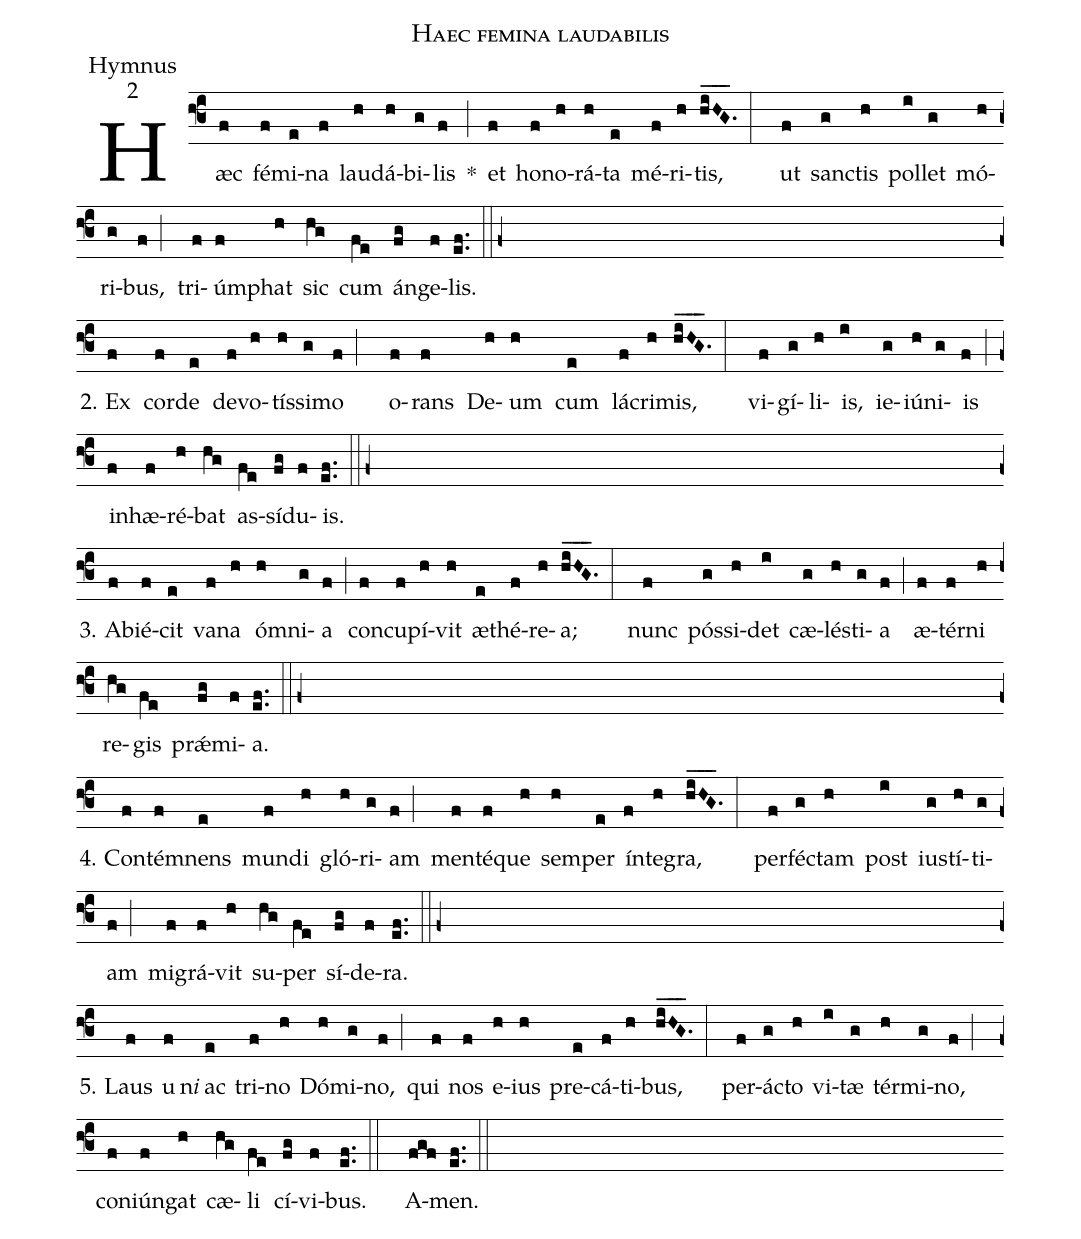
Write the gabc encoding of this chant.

name:Haec femina laudabilis;
office-part:Hymnus;
mode:2;
%%
(f3)Hæc(f)  fé(f)mi(e)na(f)  lau(h)dá(h)bi(g)lis(f) *(;)
et(f)  ho(f)no(h)rá(h)ta(e)  mé(f)ri(h)tis,(hiHG___.:)
ut(f)  sanc(g)tis(h)  pol(i)let(g)  mó(h)ri(g)bus,(f;)
tri(f)úm(f)phat(h)  sic(hg)  cum(fe)  án(fg)ge(f)lis.(ef..::f+Z)
2. Ex(f)  cor(f)de(e)  de(f)vo(h)tís(h)si(g)mo(f;)
o(f)rans(f)  De(h)um(h)  cum(e)  lá(f)cri(h)mis,(hiHG___.:)
vi(f)gí(g)li(h)is,(i)  ie(g)iú(h)ni(g)is(f) (;)
in(f)hæ(f)ré(h)bat(hg)  as(fe)sí(fg)du(f)is.(ef..::f+Z)

3. Ab(f)ié(f)cit(e)  va(f)na(h)  óm(h)ni(g)a(f) (;)
con(f)cu(f)pí(h)vit(h)  æ(e)thé(f)re(h)a;(hiHG___.:)
nunc(f)  pós(g)si(h)det(i)  cæ(g)lés(h)ti(g)a(f) (;)
æ(f)tér(f)ni(h)  re(hg)gis(fe)  prǽ(fg)mi(f)a.(ef..::f+Z)

4. Con(f)tém(f)nens(e)  mun(f)di(h)  gló(h)ri(g)am(f;)
men(f)té(f)que(h)  sem(h)per(e)  ín(f)te(h)gra,(hiHG___.:)
per(f)féc(g)tam(h)  post(i)  ius(g)tí(h)ti(g)am(f;)
mi(f)grá(f)vit(h)  su(hg)per(fe)  sí(fg)de(f)ra.(ef..::f+Z)


5. Laus(f)  u(f)n<i>i</i>() ac(e) tri(f)no(h)  Dó(h)mi(g)no,(f;)
qui(f) nos(f)  e(h)ius(h)  pre(e)cá(f)ti(h)bus,(hiHG___.:)
per(f)ác(g)to(h)  vi(i)tæ(g)  tér(h)mi(g)no,(f;)
con(f)iún(f)gat(h)  cæ(hg)li(fe)  cí(fg)vi(f)bus.(ef..::)

A(fgf)men.(ef..) (::)
